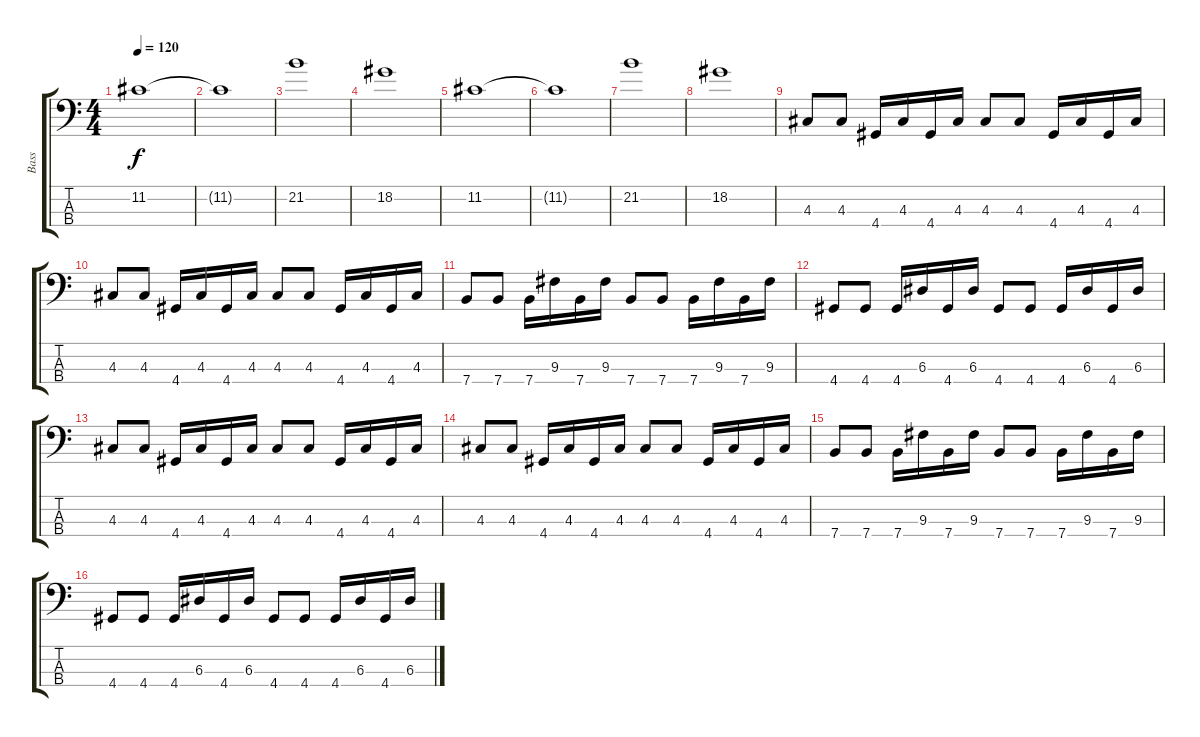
\track ("Bass" "Bass") {instrument electricbassfinger}
\staff {score tabs}
\tuning (G2 D2 A1 E1) {hide}
\ts (4 4)
\tempo 120
\clef f4
\ks c
11.2.1{dy f} |
11.2{t}.1 |
21.2.1 |
18.2.1 |
11.2.1 |
11.2{t}.1 |
21.2.1 |
18.2.1 |
4.3.8 4.3.8 4.4.16 4.3.16 4.4.16 4.3.16 4.3.8 4.3.8 4.4.16 4.3.16 4.4.16 4.3.16 |
4.3.8 4.3.8 4.4.16 4.3.16 4.4.16 4.3.16 4.3.8 4.3.8 4.4.16 4.3.16 4.4.16 4.3.16 |
7.4.8 7.4.8 7.4.16 9.3.16 7.4.16 9.3.16 7.4.8 7.4.8 7.4.16 9.3.16 7.4.16 9.3.16 |
4.4.8 4.4.8 4.4.16 6.3.16 4.4.16 6.3.16 4.4.8 4.4.8 4.4.16 6.3.16 4.4.16 6.3.16 |
4.3.8 4.3.8 4.4.16 4.3.16 4.4.16 4.3.16 4.3.8 4.3.8 4.4.16 4.3.16 4.4.16 4.3.16 |
4.3.8 4.3.8 4.4.16 4.3.16 4.4.16 4.3.16 4.3.8 4.3.8 4.4.16 4.3.16 4.4.16 4.3.16 |
7.4.8 7.4.8 7.4.16 9.3.16 7.4.16 9.3.16 7.4.8 7.4.8 7.4.16 9.3.16 7.4.16 9.3.16 |
4.4.8 4.4.8 4.4.16 6.3.16 4.4.16 6.3.16 4.4.8 4.4.8 4.4.16 6.3.16 4.4.16 6.3.16
